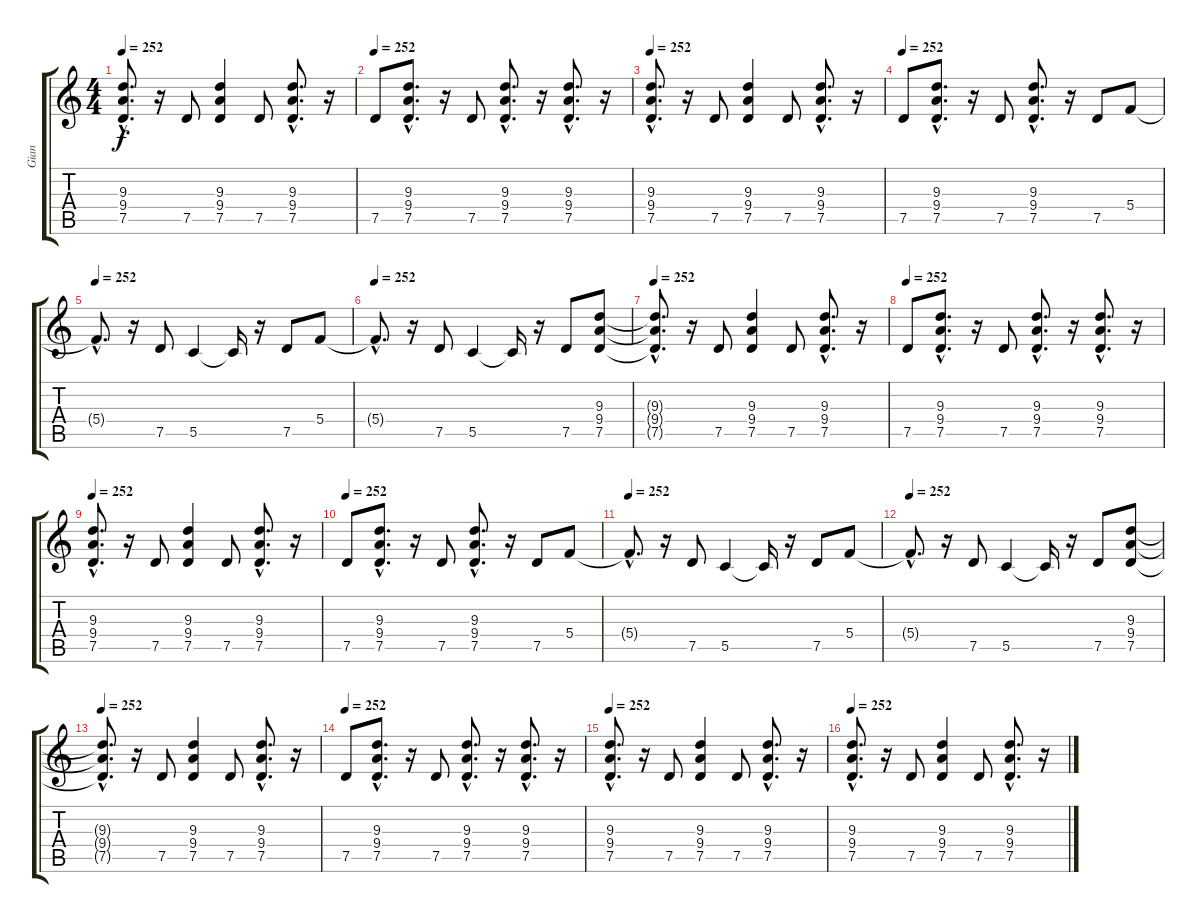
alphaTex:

\track ("Gian" "Gian") {instrument distortionguitar}
\staff {score tabs}
\tuning (D4 A3 F3 C3 G2 D2) {hide}
\ts (4 4)
\tempo 252
\clef g2
\ks c
(9.3{hac t} 9.4{hac t} 7.5{hac t}).8{d dy f} r.16 7.5.8 (9.3 9.4 7.5).4 7.5.8 (9.3{hac} 9.4{hac} 7.5{hac}).8{d} r.16 |
\tempo 252
7.5.8 (9.3{hac} 9.4{hac} 7.5{hac}).8{d} r.16 7.5.8 (9.3{hac} 9.4{hac} 7.5{hac}).8{d} r.16 (9.3{hac} 9.4{hac} 7.5{hac}).8{d} r.16 |
\tempo 252
(9.3{hac} 9.4{hac} 7.5{hac}).8{d} r.16 7.5.8 (9.3 9.4 7.5).4 7.5.8 (9.3{hac} 9.4{hac} 7.5{hac}).8{d} r.16 |
\tempo 252
7.5.8 (9.3{hac} 9.4{hac} 7.5{hac}).8{d} r.16 7.5.8 (9.3{hac} 9.4{hac} 7.5{hac}).8{d} r.16 7.5.8 5.4.8 |
\tempo 252
5.4{hac t}.8{d} r.16 7.5.8 5.5.4 5.5{t}.16 r.16 7.5.8 5.4.8 |
\tempo 252
5.4{hac t}.8{d} r.16 7.5.8 5.5.4 5.5{t}.16 r.16 7.5.8 (9.3 9.4 7.5).8 |
\tempo 252
(9.3{hac t} 9.4{hac t} 7.5{hac t}).8{d} r.16 7.5.8 (9.3 9.4 7.5).4 7.5.8 (9.3{hac} 9.4{hac} 7.5{hac}).8{d} r.16 |
\tempo 252
7.5.8 (9.3{hac} 9.4{hac} 7.5{hac}).8{d} r.16 7.5.8 (9.3{hac} 9.4{hac} 7.5{hac}).8{d} r.16 (9.3{hac} 9.4{hac} 7.5{hac}).8{d} r.16 |
\tempo 252
(9.3{hac} 9.4{hac} 7.5{hac}).8{d} r.16 7.5.8 (9.3 9.4 7.5).4 7.5.8 (9.3{hac} 9.4{hac} 7.5{hac}).8{d} r.16 |
\tempo 252
7.5.8 (9.3{hac} 9.4{hac} 7.5{hac}).8{d} r.16 7.5.8 (9.3{hac} 9.4{hac} 7.5{hac}).8{d} r.16 7.5.8 5.4.8 |
\tempo 252
5.4{hac t}.8{d} r.16 7.5.8 5.5.4 5.5{t}.16 r.16 7.5.8 5.4.8 |
\tempo 252
5.4{hac t}.8{d} r.16 7.5.8 5.5.4 5.5{t}.16 r.16 7.5.8 (9.3 9.4 7.5).8 |
\tempo 252
(9.3{hac t} 9.4{hac t} 7.5{hac t}).8{d} r.16 7.5.8 (9.3 9.4 7.5).4 7.5.8 (9.3{hac} 9.4{hac} 7.5{hac}).8{d} r.16 |
\tempo 252
7.5.8 (9.3{hac} 9.4{hac} 7.5{hac}).8{d} r.16 7.5.8 (9.3{hac} 9.4{hac} 7.5{hac}).8{d} r.16 (9.3{hac} 9.4{hac} 7.5{hac}).8{d} r.16 |
\tempo 252
(9.3{hac} 9.4{hac} 7.5{hac}).8{d} r.16 7.5.8 (9.3 9.4 7.5).4 7.5.8 (9.3{hac} 9.4{hac} 7.5{hac}).8{d} r.16 |
\tempo 252
(9.3{hac} 9.4{hac} 7.5{hac}).8{d} r.16 7.5.8 (9.3 9.4 7.5).4 7.5.8 (9.3{hac} 9.4{hac} 7.5{hac}).8{d} r.16
